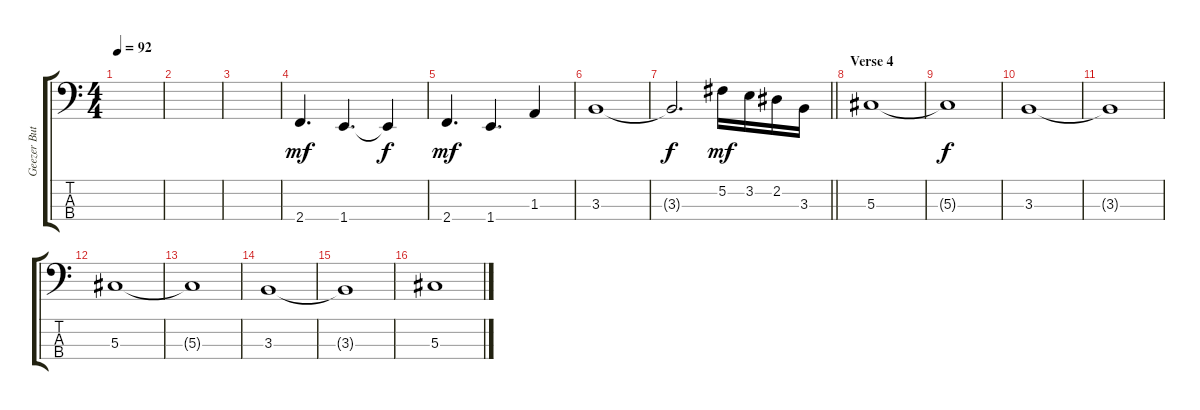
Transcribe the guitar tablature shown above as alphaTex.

\track ("Geezer Butler" "Geezer But") {instrument electricbassfinger}
\staff {score tabs}
\tuning (Gb2 Db2 Ab1 Eb1) {hide}
\ts (4 4)
\tempo 92
\clef f4
\ks c
|
|
|
2.4.4{d dy mf} 1.4.4{d} 1.4{t}.4{dy f} |
2.4.4{d dy mf} 1.4.4{d} 1.3.4 |
3.3.1 |
\barLineRight lightlight
3.3{t}.2{d dy f} 5.2.16{dy mf} 3.2.16 2.2.16 3.3.16 |
\section ("" "Verse 4")
5.3.1 |
5.3{t}.1{dy f} |
3.3.1 |
3.3{t}.1 |
5.3.1 |
5.3{t}.1 |
3.3.1 |
3.3{t}.1 |
5.3.1
